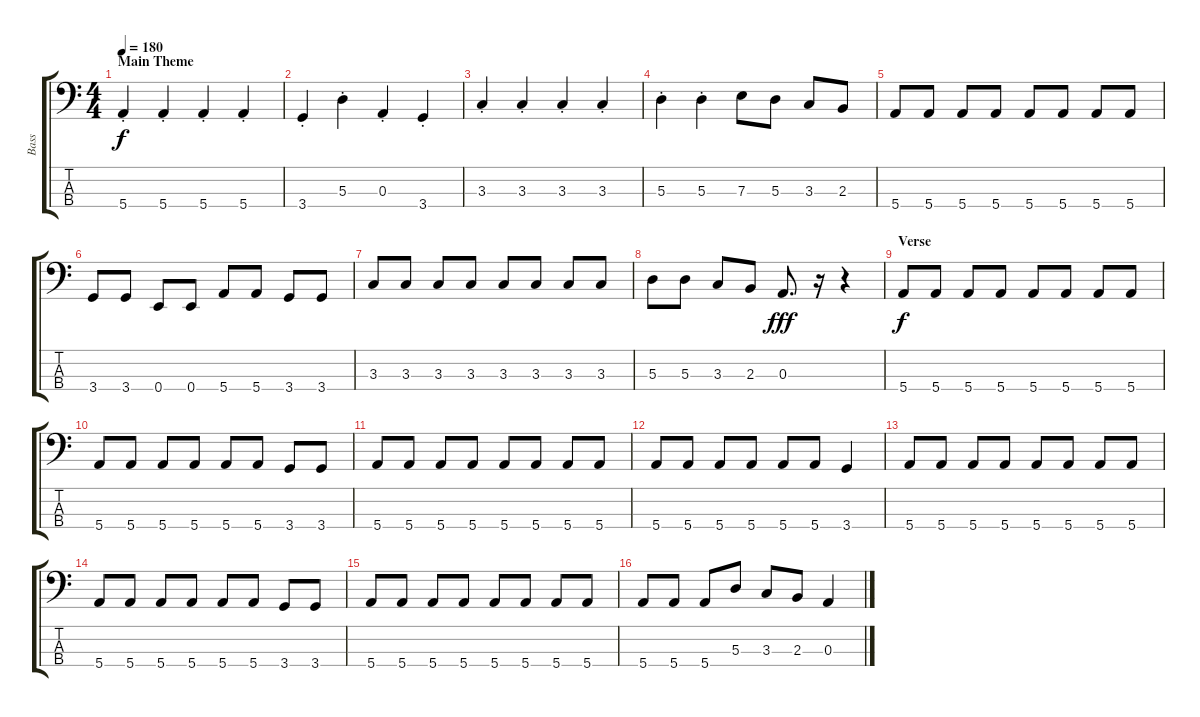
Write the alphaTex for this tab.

\track ("Bass" "Bass") {instrument electricbassfinger}
\staff {score tabs}
\tuning (G2 D2 A1 E1) {hide}
\ts (4 4)
\section ("" "Main Theme")
\tempo 180
\clef f4
\ks c
5.4{st}.4{dy f} 5.4{st}.4 5.4{st}.4 5.4{st}.4 |
3.4{st}.4 5.3{st}.4 0.3{st}.4 3.4{st}.4 |
3.3{st}.4 3.3{st}.4 3.3{st}.4 3.3{st}.4 |
5.3{st}.4 5.3{st}.4 7.3.8 5.3.8 3.3.8 2.3.8 |
5.4.8 5.4.8 5.4.8 5.4.8 5.4.8 5.4.8 5.4.8 5.4.8 |
3.4.8 3.4.8 0.4.8 0.4.8 5.4.8 5.4.8 3.4.8 3.4.8 |
3.3.8 3.3.8 3.3.8 3.3.8 3.3.8 3.3.8 3.3.8 3.3.8 |
5.3.8 5.3.8 3.3.8 2.3.8 0.3.8{d dy fff} r.16 r.4 |
\section ("" "Verse")
5.4.8{dy f} 5.4.8 5.4.8 5.4.8 5.4.8 5.4.8 5.4.8 5.4.8 |
5.4.8 5.4.8 5.4.8 5.4.8 5.4.8 5.4.8 3.4.8 3.4.8 |
5.4.8 5.4.8 5.4.8 5.4.8 5.4.8 5.4.8 5.4.8 5.4.8 |
5.4.8 5.4.8 5.4.8 5.4.8 5.4.8 5.4.8 3.4.4 |
5.4.8 5.4.8 5.4.8 5.4.8 5.4.8 5.4.8 5.4.8 5.4.8 |
5.4.8 5.4.8 5.4.8 5.4.8 5.4.8 5.4.8 3.4.8 3.4.8 |
5.4.8 5.4.8 5.4.8 5.4.8 5.4.8 5.4.8 5.4.8 5.4.8 |
5.4.8 5.4.8 5.4.8 5.3.8 3.3.8 2.3.8 0.3.4
